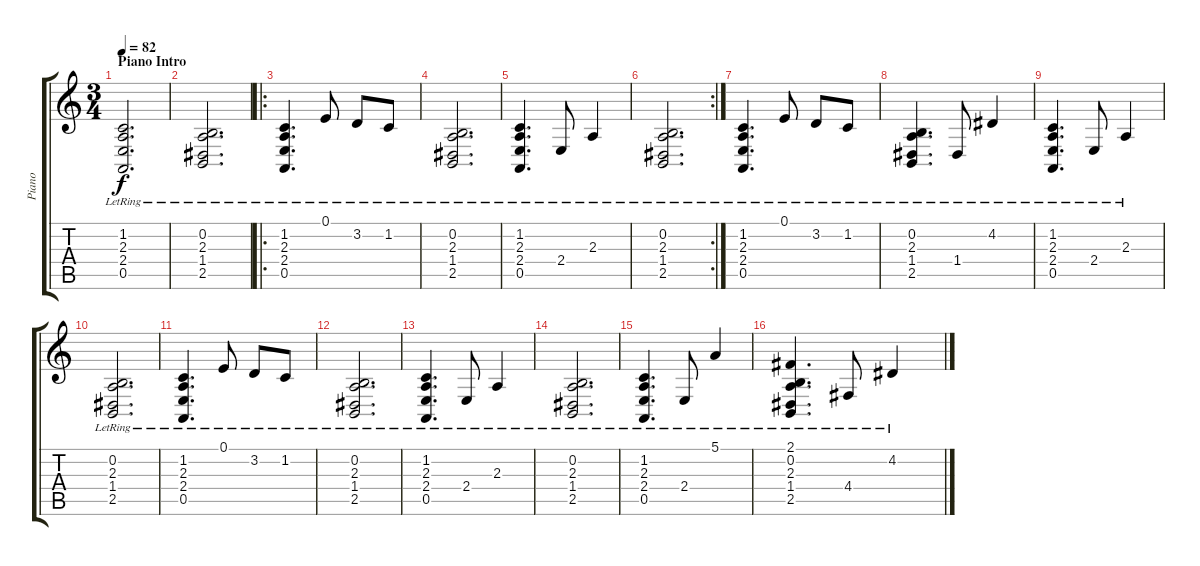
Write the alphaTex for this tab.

\track ("Piano" "Piano") {instrument acousticgrandpiano}
\staff {score tabs}
\tuning (E4 B3 G3 D3 A2 E2) {hide}
\ts (3 4)
\section ("" "Piano Intro")
\tempo 82
\clef g2
\ks c
(1.2{lr} 2.3{lr} 2.4{lr} 0.5{lr}).2{d dy f instrument acousticgrandpiano} |
(0.2{lr} 2.3{lr} 1.4{lr} 2.5{lr}).2{d} |
\ro
(1.2{lr} 2.3{lr} 2.4{lr} 0.5{lr}).4{d} 0.1{lr}.8 3.2{lr}.8 1.2{lr}.8 |
(0.2{lr} 2.3{lr} 1.4{lr} 2.5{lr}).2{d} |
(1.2{lr} 2.3{lr} 2.4{lr} 0.5{lr}).4{d} 2.4{lr}.8 2.3{lr}.4 |
\rc 2
(0.2{lr} 2.3{lr} 1.4{lr} 2.5{lr}).2{d} |
(1.2{lr} 2.3{lr} 2.4{lr} 0.5{lr}).4{d} 0.1{lr}.8 3.2{lr}.8 1.2{lr}.8 |
(0.2{lr} 2.3{lr} 1.4{lr} 2.5{lr}).4{d} 1.4{lr}.8 4.2{lr}.4 |
(1.2{lr} 2.3{lr} 2.4{lr} 0.5{lr}).4{d} 2.4{lr}.8 2.3{lr}.4 |
(0.2{lr} 2.3{lr} 1.4{lr} 2.5{lr}).2{d} |
(1.2{lr} 2.3{lr} 2.4{lr} 0.5{lr}).4{d} 0.1{lr}.8 3.2{lr}.8 1.2{lr}.8 |
(0.2{lr} 2.3{lr} 1.4{lr} 2.5{lr}).2{d} |
(1.2{lr} 2.3{lr} 2.4{lr} 0.5{lr}).4{d} 2.4{lr}.8 2.3{lr}.4 |
(0.2{lr} 2.3{lr} 1.4{lr} 2.5{lr}).2{d} |
(1.2{lr} 2.3{lr} 2.4{lr} 0.5{lr}).4{d} 2.4{lr}.8 5.1{lr}.4 |
(2.1{lr} 0.2{lr} 2.3{lr} 1.4{lr} 2.5{lr}).4{d} 4.4{lr}.8 4.2{lr}.4
